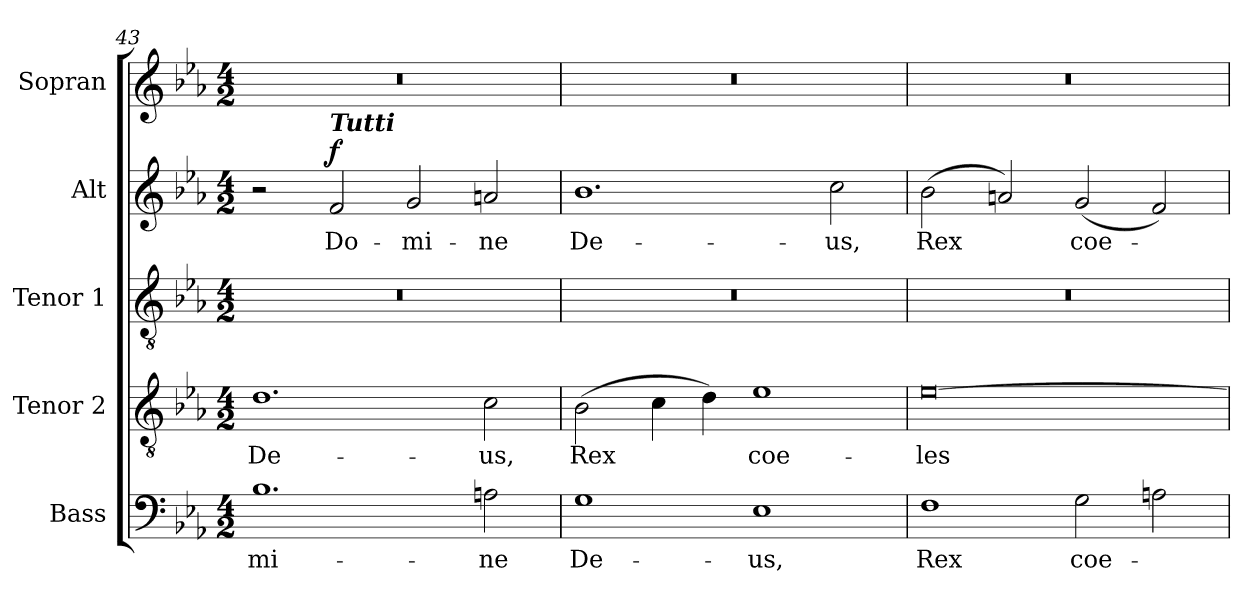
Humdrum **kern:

**kern	**text	**kern	**text	**kern	**kern	**text	**dynam	**kern
*part5	*part5	*part4	*part4	*part3	*part2	*part2	*part2	*part1
*staff5	*staff5	*staff4	*staff4	*staff3	*staff2	*staff2	*staff2	*staff1
*I"Bass	*	*I"Tenor 2	*	*I"Tenor 1	*I"Alt	*	*	*I"Sopran
*I'B.	*	*I'T. 2	*	*I'T. 1	*I'A.	*	*	*I'S.
*clefF4	*	*clefGv2	*	*clefGv2	*clefG2	*	*	*clefG2
*k[b-e-a-]	*	*k[b-e-a-]	*	*k[b-e-a-]	*k[b-e-a-]	*	*	*k[b-e-a-]
*E-:	*	*E-:	*	*E-:	*E-:	*	*	*E-:
*M4/2	*	*M4/2	*	*M4/2	*M4/2	*	*	*M4/2
=43	=43	=43	=43	=43	=43	=43	=43	=43
!	!LO:LY:b	!	!LO:LY:b	!	!	!	!	!
1.B-	-mi-	1.d	De-	0r	2r	.	.	0r
!	!	!	!	!	!LO:TX:a:Bi:t=Tutti	!	!	!
!	!	!	!	!	!	!LO:LY:b	!LO:DY:a	!
.	.	.	.	.	2f/	Do-	f	.
!	!	!	!	!	!	!LO:LY:b	!	!
.	.	.	.	.	2g/	-mi-	.	.
!	!LO:LY:b	!	!LO:LY:b	!	!	!LO:LY:b	!	!
2An\	-ne	2c\	-us,	.	2an/	-ne	.	.
=44	=44	=44	=44	=44	=44	=44	=44	=44
!	!LO:LY:b	!	!LO:LY:b	!	!	!LO:LY:b	!	!
1G	De-	(>2B-\	Rex	0r	1.b-	De-	.	0r
.	.	4c\	.	.	.	.	.	.
.	.	4d\)	.	.	.	.	.	.
!	!LO:LY:b	!	!LO:LY:b	!	!	!	!	!
1E-	-us,	1e-	coe-	.	.	.	.	.
!	!	!	!	!	!	!LO:LY:b	!	!
.	.	.	.	.	2cc\	-us,	.	.
=45	=45	=45	=45	=45	=45	=45	=45	=45
!	!LO:LY:b	!	!LO:LY:b	!	!	!LO:LY:b	!	!
1F	Rex	[0e-	-les-	0r	(>2b-\	Rex	.	0r
.	.	.	.	.	2an/)	.	.	.
!	!LO:LY:b	!	!	!	!	!LO:LY:b	!	!
2G\	coe-	.	.	.	(<2g/	coe-	.	.
2An\	.	.	.	.	2f/)	.	.	.
=	=	=	=	=	=	=	=	=
*-	*-	*-	*-	*-	*-	*-	*-	*-
